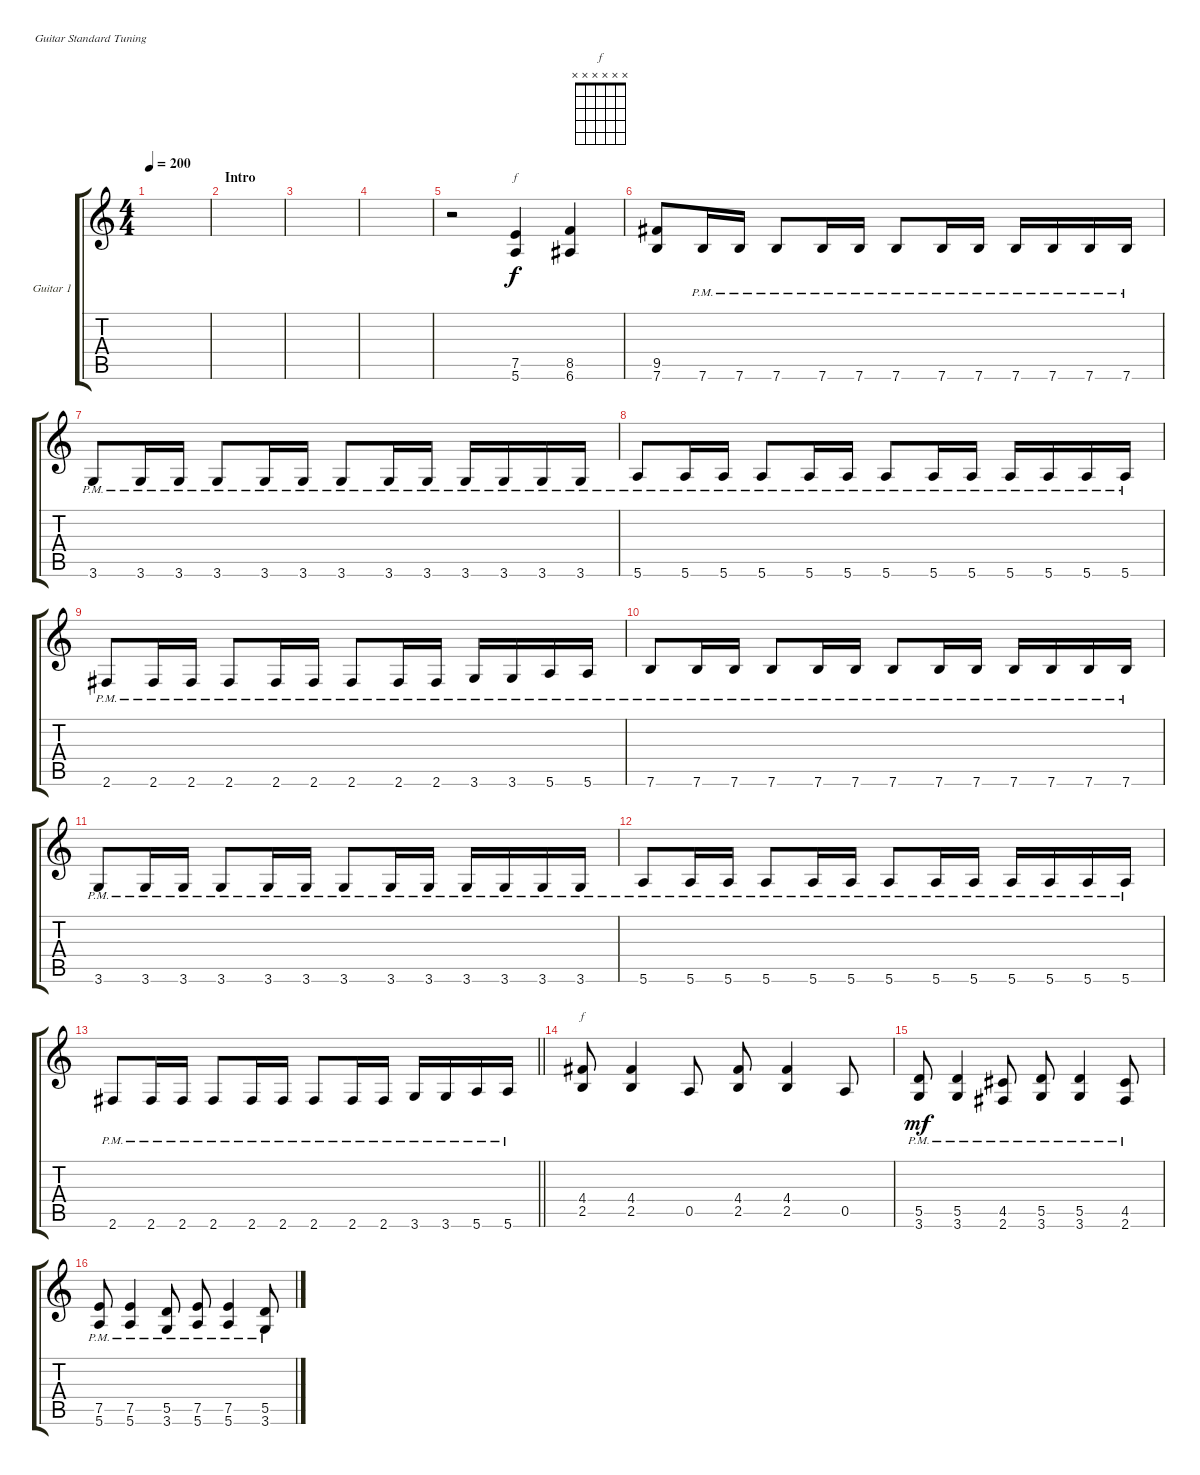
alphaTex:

\bracketExtendMode groupsimilarinstruments
\firstSystemTrackNameOrientation horizontal
\otherSystemsTrackNameOrientation horizontal
\track ("Guitar 1" "Guitar 1") {instrument overdrivenguitar}
\staff {score tabs}
\tuning (E4 B3 G3 D3 A2 E2)
\chord ("f" x x x x x x)
\ts (4 4)
\beaming (8 2 2 2 2)
\tempo 200
\clef g2
\ks c
|
\section ("" "Intro")
|
|
|
r.2 (7.5 5.6).4{ch "f"} (8.5 6.6).4 |
(9.5 7.6).8 7.6{pm}.16 7.6{pm}.16 7.6{pm}.8 7.6{pm}.16 7.6{pm}.16 7.6{pm}.8 7.6{pm}.16 7.6{pm}.16 7.6{pm}.16 7.6{pm}.16 7.6{pm}.16 7.6{pm}.16 |
3.6{pm}.8 3.6{pm}.16 3.6{pm}.16 3.6{pm}.8 3.6{pm}.16 3.6{pm}.16 3.6{pm}.8 3.6{pm}.16 3.6{pm}.16 3.6{pm}.16 3.6{pm}.16 3.6{pm}.16 3.6{pm}.16 |
5.6{pm}.8 5.6{pm}.16 5.6{pm}.16 5.6{pm}.8 5.6{pm}.16 5.6{pm}.16 5.6{pm}.8 5.6{pm}.16 5.6{pm}.16 5.6{pm}.16 5.6{pm}.16 5.6{pm}.16 5.6{pm}.16 |
2.6{pm}.8 2.6{pm}.16 2.6{pm}.16 2.6{pm}.8 2.6{pm}.16 2.6{pm}.16 2.6{pm}.8 2.6{pm}.16 2.6{pm}.16 3.6{pm}.16 3.6{pm}.16 5.6{pm}.16 5.6{pm}.16 |
7.6{pm}.8 7.6{pm}.16 7.6{pm}.16 7.6{pm}.8 7.6{pm}.16 7.6{pm}.16 7.6{pm}.8 7.6{pm}.16 7.6{pm}.16 7.6{pm}.16 7.6{pm}.16 7.6{pm}.16 7.6{pm}.16 |
3.6{pm}.8 3.6{pm}.16 3.6{pm}.16 3.6{pm}.8 3.6{pm}.16 3.6{pm}.16 3.6{pm}.8 3.6{pm}.16 3.6{pm}.16 3.6{pm}.16 3.6{pm}.16 3.6{pm}.16 3.6{pm}.16 |
5.6{pm}.8 5.6{pm}.16 5.6{pm}.16 5.6{pm}.8 5.6{pm}.16 5.6{pm}.16 5.6{pm}.8 5.6{pm}.16 5.6{pm}.16 5.6{pm}.16 5.6{pm}.16 5.6{pm}.16 5.6{pm}.16 |
\barLineRight lightlight
2.6{pm}.8 2.6{pm}.16 2.6{pm}.16 2.6{pm}.8 2.6{pm}.16 2.6{pm}.16 2.6{pm}.8 2.6{pm}.16 2.6{pm}.16 3.6{pm}.16 3.6{pm}.16 5.6{pm}.16 5.6{pm}.16 |
(4.4 2.5).8{ch "f"} (4.4 2.5).4 0.5.8 (4.4 2.5).8 (4.4 2.5).4 0.5.8 |
(5.5{pm} 3.6{pm}).8{dy mf} (5.5{pm} 3.6{pm}).4 (4.5{pm} 2.6{pm}).8 (5.5{pm} 3.6{pm}).8 (5.5{pm} 3.6{pm}).4 (4.5{pm} 2.6{pm}).8 |
(7.5{pm} 5.6{pm}).8 (7.5{pm} 5.6{pm}).4 (5.5{pm} 3.6{pm}).8 (7.5{pm} 5.6{pm}).8 (7.5{pm} 5.6{pm}).4 (5.5{pm} 3.6{pm}).8
